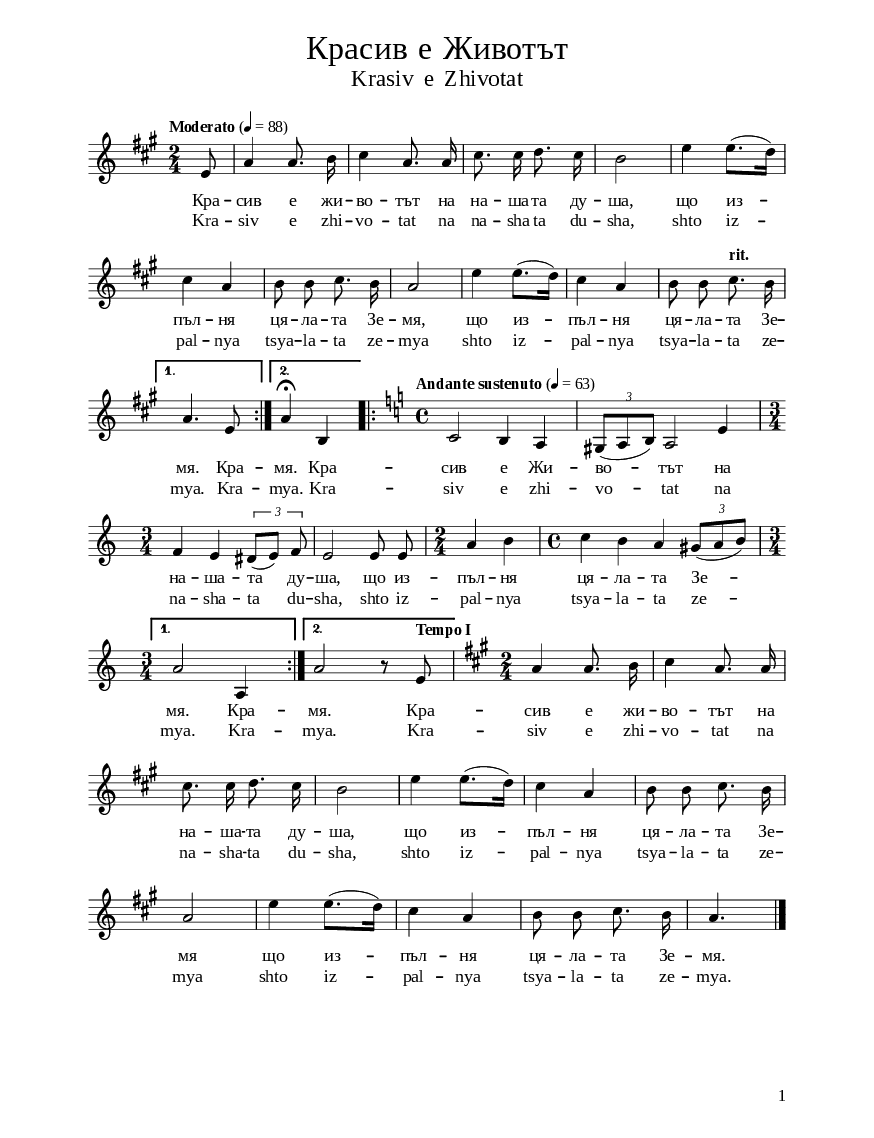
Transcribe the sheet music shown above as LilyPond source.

\version "2.22.0"

\paper {
  #(set-paper-size "a5")
}

\bookpart {
  \paper {
    print-all-headers = ##t
    print-page-number = ##t
    print-first-page-number = ##t

    % put page numbers on the bottom
    oddHeaderMarkup = \markup ""
    evenHeaderMarkup = \markup ""
    oddFooterMarkup = \markup
    \fill-line {
      ""
      \on-the-fly #print-page-number-check-first \fromproperty #'page:page-number-string
    }
    evenFooterMarkup = \markup
    \fill-line {
      \on-the-fly #print-page-number-check-first \fromproperty #'page:page-number-string
      ""
    }

    left-margin = 1.5\cm
    right-margin = 1.5\cm
    top-margin = 1.6\cm
    bottom-margin = 1.2\cm
    ragged-bottom = ##t % do not spread the staves to fill the whole vertical space

    % change lyrics and titles font (affects notes also)
    fonts =
    #(make-pango-font-tree
      "Times New Roman"
      "DejaVu Sans"
      "DejaVu Sans Mono"
      (/ (* staff-height pt) 3.6))

    % change distance between staves
    system-system-spacing =
    #'((basic-distance . 12)
       (minimum-distance . 6)
       (padding . 1)
       (stretchability . 12))
  }

  \header {
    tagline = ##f
  }

  \score{
    \layout {
      indent = 0.0\cm % remove first line indentation
      %ragged-last = ##t % do not spread last line to fill the whole space
      \context {
        \Score
        \omit BarNumber %remove bar numbers
      } % context

      \context {
        % change staff size
        \Staff
        fontSize = #+0 % affects notes size only
        \override StaffSymbol #'staff-space = #(magstep -3)
        \override StaffSymbol #'thickness = #0.5
        \override BarLine #'hair-thickness = #1
        %\override StaffSymbol #'ledger-line-thickness = #'(0 . 0)
      }

      \context {
        % adjust space between staff and lyrics and between the two lyric lines
        \Lyrics
        \override VerticalAxisGroup.nonstaff-relatedstaff-spacing = #'(
          (basic-distance . 4.5)
          (padding . 0.5)
        )
        \override VerticalAxisGroup.nonstaff-nonstaff-spacing = #'((minimum-distance . 2))
      }
    } % layout

    \new Voice \absolute{

      \clef treble
      \key a \major
      \time 2/4
      \tempo \markup {
        % make tempo note smaller
        \concat {
          "Moderato" \normal-text { " (" }
          \teeny \general-align #Y #DOWN \note {4} #0.8
          \normal-text { " = 88)" }
        }
      }

      \autoBeamOff

      \partial 8

      \repeat volta 2 {
        e'8 | a'4 a'8. b'16 | cis''4 a'8. a'16 | cis''8. cis''16 d''8. cis''16 | b'2 | e''4 e''8. ( [ d''16 ] ) \break |

        cis''4 a' | b'8 b' cis''8. b'16 | a'2 | e''4 e''8. ( [ d''16 ] ) | cis''4 a' |  b'8 b' \tempo "rit." cis''8. b'16 | \break
      }
      \alternative {
        {  a'4. e'8 | }
        {  a'4\fermata b4 \tempo \markup {
          % make tempo note smaller
          \concat {
            "Andante sustenuto" \normal-text { " (" }
            \teeny \general-align #Y #DOWN \note {4} #0.8
            \normal-text { " = 63)" }
          }
        } | }
      }

      \key c \major \time 4/4 \repeat volta 2 {
        c'2 b4 a |  \tuplet 3/2 { gis8 [ ( a b ) ] } a2 e'4 | \break

        \time 3/4 f'4 e' \tuplet 3/2 { dis'8 [ ( e' )  ] f' } | e'2 e'8 e'8 | \time 2/4 a'4 b'4 | \time 4/4 c''4 b' a' \tuplet 3/2 { gis'8 [ ( a' b' ) ] } | \break
        \time 3/4
      }


      \alternative {
        {  a'2 a4 | }
        {
          a'2 r8  \tempo \markup {
            % make tempo note smaller
            \concat {
              "Tempo I "

            }
          }  e'8 |
        }
      }

      \time 2/4 \key a \major a'4 a'8. b'16 | cis''4 a'8. a'16 | \break

      cis''8. cis''16 d''8. cis''16 | b'2 |e''4  e''8. [ ( d''16 ) ] | cis''4 a'4 | b'8 b' cis''8. b'16 | \break

      a'2 | e''4 e''8. [ ( d''16 ) ]  | cis''4 a' | b'8 b' cis''8. b'16 | a'4. \bar "|."

    }

    \addlyrics {
        Кра -- сив е жи -- во -- тът на на -- ша -- та ду -- ша,

        що из -- пъл -- ня ця -- ла -- та Зе -- мя,

        що из -- пъл -- ня ця -- ла -- та Зе -- мя. Кра -- мя.

        Кра -- сив е Жи -- во -- тът на на -- ша -- та ду -- ша,

        що из -- пъл -- ня ця -- ла -- та Зе -- мя. Кра -- мя.

        Кра -- сив е жи -- во -- тът на на -- ша -- та ду -- ша,

        що из -- пъл -- ня ця -- ла -- та Зе -- мя

        що из -- пъл -- ня ця -- ла -- та Зе -- мя.
      }
      \addlyrics {
             Kra -- siv e zhi -- vo -- tat na na -- sha -- ta du -- sha,

      shto iz -- pal -- nya tsya -- la -- ta ze -- mya

      shto iz -- pal -- nya tsya -- la -- ta ze -- mya. Kra -- mya.

      Kra -- siv e zhi -- vo -- tat na na -- sha -- ta du -- sha,

      shto iz -- pal -- nya tsya -- la -- ta ze -- mya. Kra -- mya.

      Kra -- siv e zhi -- vo -- tat na na -- sha -- ta du -- sha,

      shto iz -- pal -- nya tsya -- la -- ta ze -- mya

      shto iz -- pal -- nya tsya -- la -- ta ze -- mya.
      }

      \header {
        title = \markup \column \normal-text \fontsize #2.5 {
          \center-align
          \line { Красив е Животът }
          \vspace #-0.6
          \center-align
          \line \fontsize #-3 { Krasiv e Zhivotat }
          \vspace #-0.8
          \center-align
          \line \fontsize #-3 { " " }
        }
      }

      \midi{}

    } % score

    \pageBreak



    % include foreign translation(s) of the song
    \version "2.22.0"

\markup \fill-line { \fontsize #6 "Schön ist das Leben" }
\markup \null
\markup \null
\markup \fontsize #+2.5 {
    \hspace #16
    \override #'(baseline-skip . 2)
    
        \column {
     \line { " " }      
    \line { " "Schön ist das Leben unserer Seele, } 

\line { " "das die ganze Erde erfüllt. }

\line { " "Schön ist das Leben unserer Seele, } 

\line { " "das die ganze Erde erfüllt. }

\line { " "Schön ist das Leben unserer Seele, } 

\line { " "das die ganze Erde erfüllt. (2) }
      
       
    }
    
    
}


  } % bookpart
